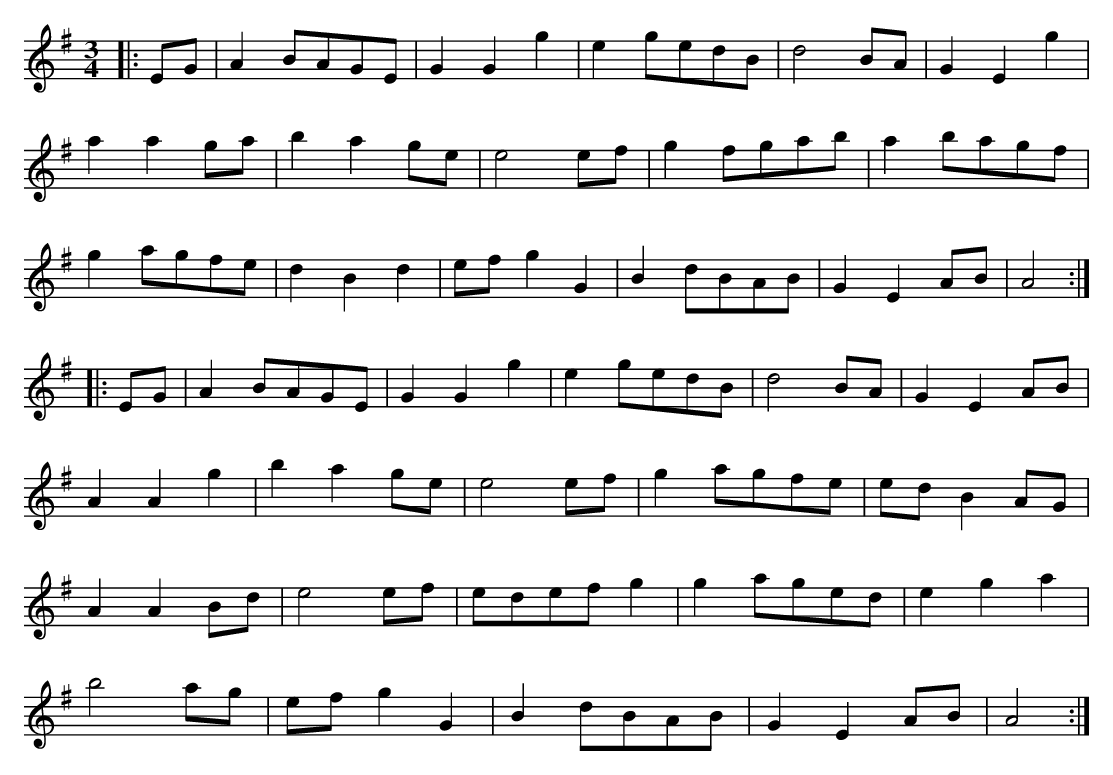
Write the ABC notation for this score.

X:1
M:3/4
K:G
|:EG|A2BAGE|G2G2g2|e2gedB|d4BA|G2E2g2|
a2a2ga|b2a2ge|e4ef|g2fgab|a2bagf|
g2agfe|d2B2d2|efg2G2|B2dBAB|G2E2AB|A4:|
|:EG|A2BAGE|G2G2g2|e2gedB|d4BA|G2E2AB|
A2A2g2|b2a2ge|e4ef|g2agfe|edB2AG|
A2A2Bd|e4ef|edefg2|g2aged|e2g2a2|
b4ag|efg2G2|B2dBAB|G2E2AB|A4:|
